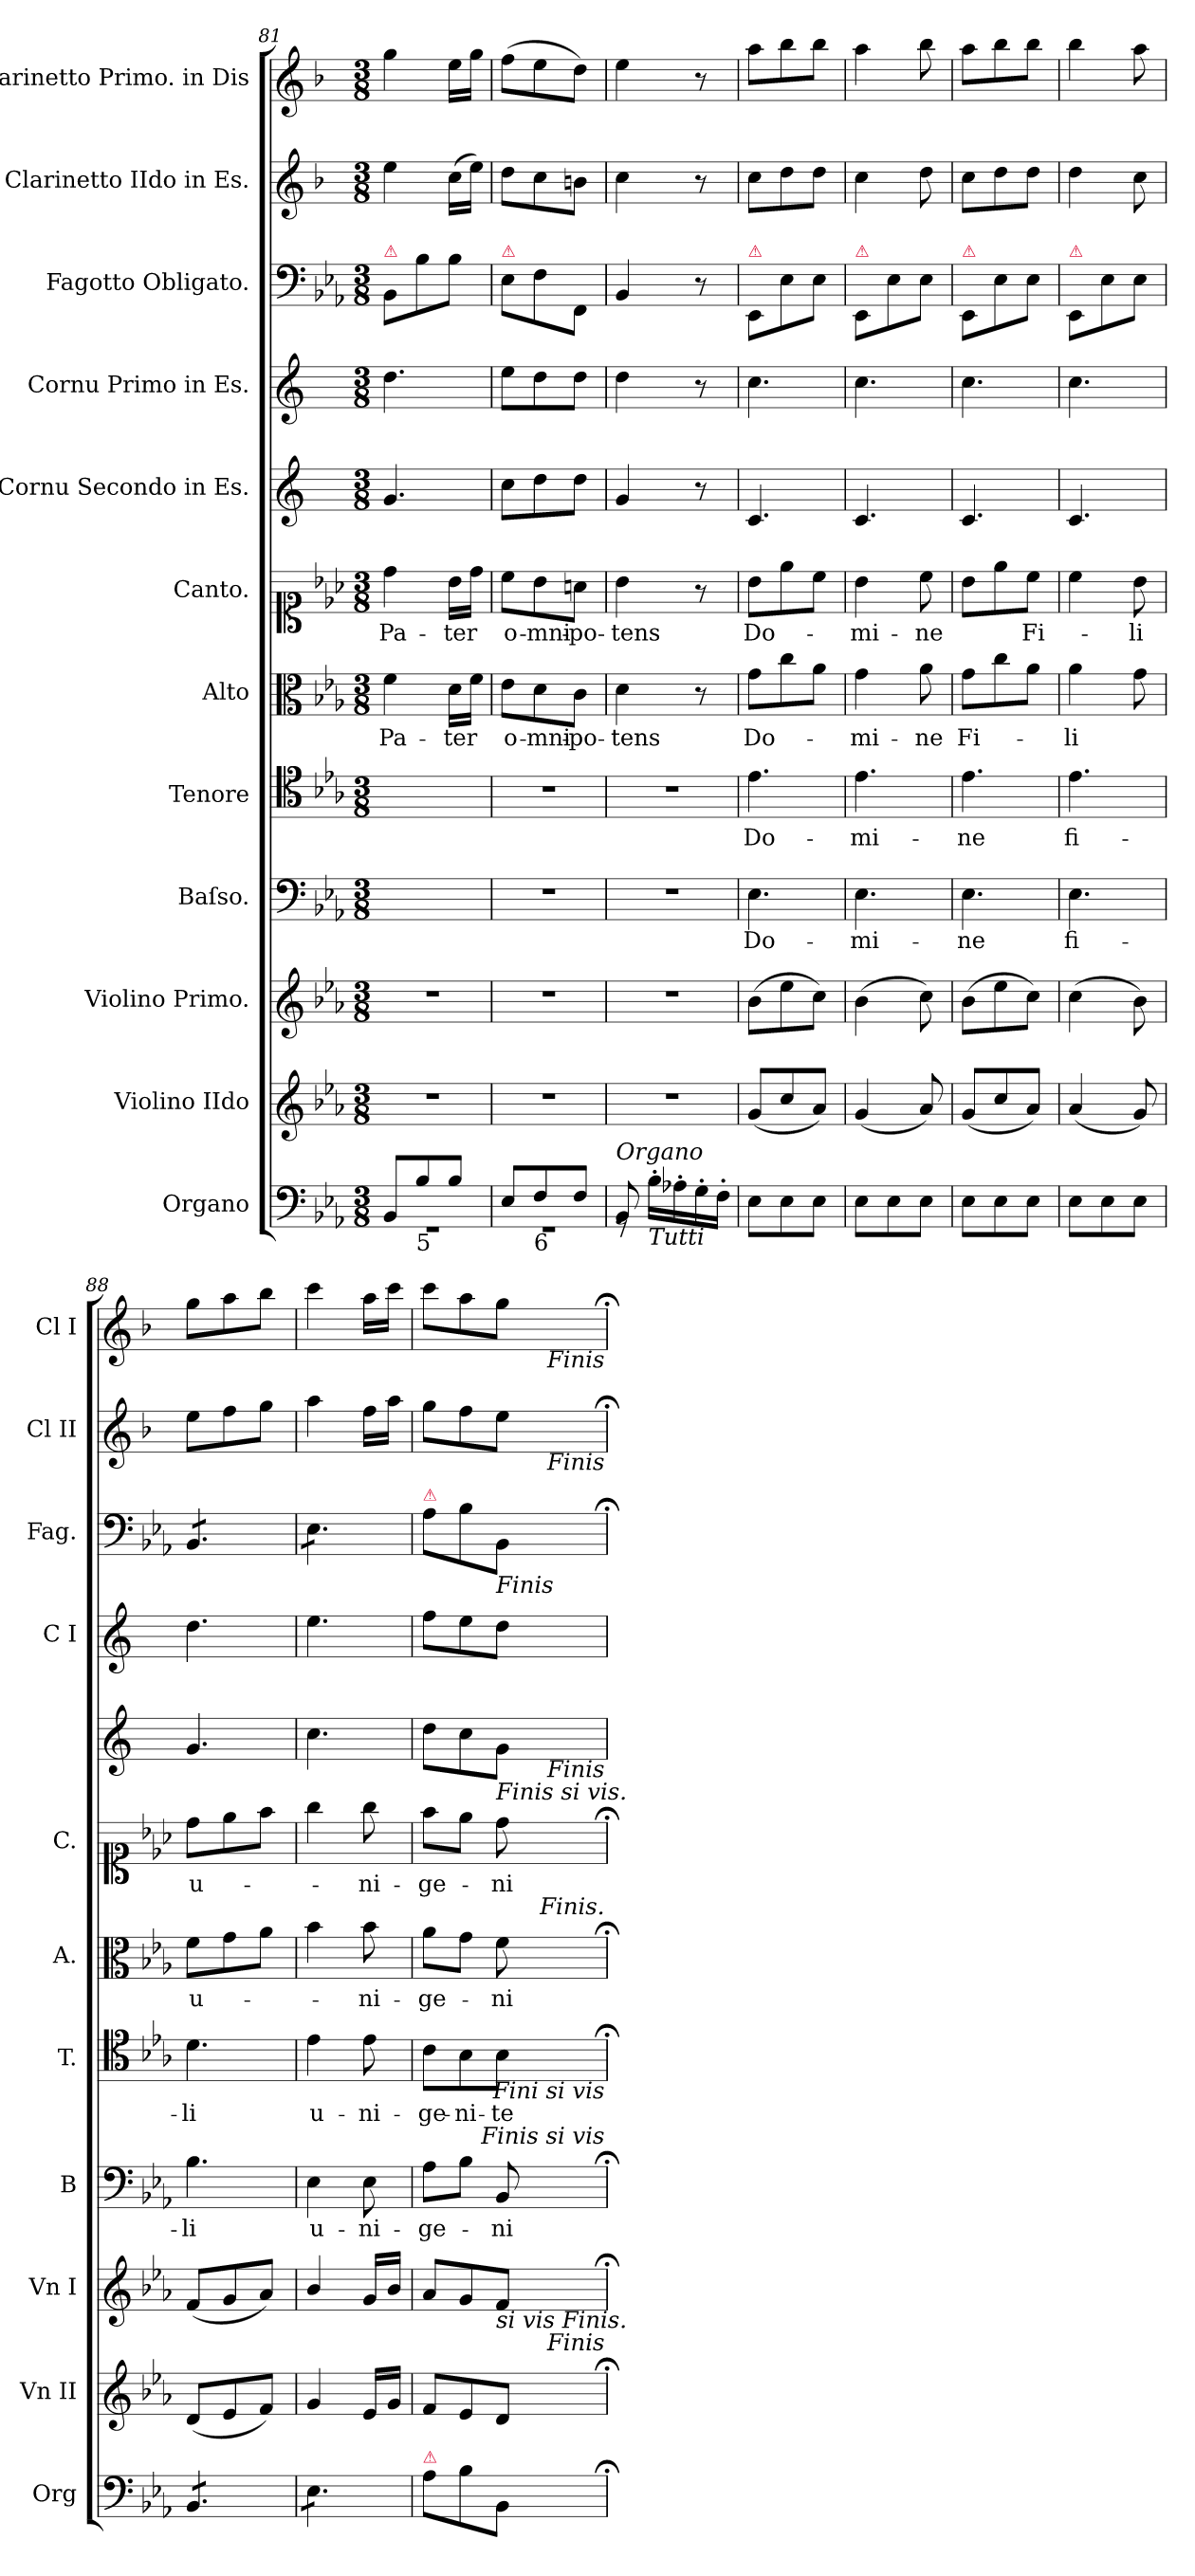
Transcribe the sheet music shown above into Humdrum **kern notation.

**kern	**kern	**dynam	**kern	**dynam	**kern	**text	**kern	**text	**kern	**text	**kern	**text	**kern	**dynam	**kern	**dynam	**kern	**dynam	**kern	**dynam	**kern	**dynam
*part12	*part11	*part11	*part10	*part10	*part9	*part9	*part8	*part8	*part7	*part7	*part6	*part6	*part5	*part5	*part4	*part4	*part3	*part3	*part2	*part2	*part1	*part1
*staff12	*staff11	*staff11	*staff10	*staff10	*staff9	*staff9	*staff8	*staff8	*staff7	*staff7	*staff6	*staff6	*staff5	*staff5	*staff4	*staff4	*staff3	*staff3	*staff2	*staff2	*staff1	*staff1
*I"Organo	*I"Violino IIdo	*	*I"Violino Primo.	*	*I"Baſso.	*	*I"Tenore	*	*I"Alto	*	*I"Canto.	*	*I"Cornu Secondo in Es.	*	*I"Cornu Primo in Es.	*	*I"Fagotto Obligato.	*	*I"Clarinetto IIdo in Es.	*	*I"Clarinetto Primo. in Dis	*
*I'Org	*I'Vn II	*	*I'Vn I	*	*I'B	*	*I'T.	*	*I'A.	*	*I'C.	*	*	*	*I'C I	*	*I'Fag.	*	*I'Cl II	*	*I'Cl I	*
*clefF4	*clefG2	*	*clefG2	*	*clefF4	*	*clefC4	*	*clefC3	*	*clefC1	*	*clefG2	*	*clefG2	*	*clefF4	*	*clefG2	*	*clefG2	*
*	*	*	*	*	*	*	*	*	*	*	*	*	*ITrd5c9	*	*ITrd5c9	*	*	*	*ITrd1c2	*	*ITrd1c2	*
*k[b-e-a-]	*k[b-e-a-]	*	*k[b-e-a-]	*	*k[b-e-a-]	*	*k[b-e-a-]	*	*k[b-e-a-]	*	*k[b-e-a-]	*	*k[b-e-a-]	*	*k[b-e-a-]	*	*k[b-e-a-]	*	*k[b-e-a-]	*	*k[b-e-a-]	*
*M3/8	*M3/8	*	*M3/8	*	*M3/8	*	*M3/8	*	*M3/8	*	*M3/8	*	*M3/8	*	*M3/8	*	*M3/8	*	*M3/8	*	*M3/8	*
=81	=81	=81	=81	=81	=81	=81	=81	=81	=81	=81	=81	=81	=81	=81	=81	=81	=81	=81	=81	=81	=81	=81
*^	*	*	*	*	*	*	*	*	*	*	*	*	*	*	*	*	*	*	*	*	*	*
!	!	!	!	!	!	!	!	!	!	!	!	!	!	!	!	!	!	!LO:TX:a:color=crimson:t=⚠	!	!	!	!	!
8BB-!/L	4.rGG	4.r	.	4.r	.	4.ryy	.	4.ryy	.	4f\	Pa-	4dd\	Pa-	4.B-/	.	4.f\	.	8BB-/L	.	4dd\	.	4ff\	.
!LO:TX:b:t=5	!	!	!	!	!	!	!	!	!	!	!	!	!	!	!	!	!	!	!	!	!	!	!
8B-!/	.	.	.	.	.	.	.	.	.	.	.	.	.	.	.	.	.	8B-\	.	.	.	.	.
8B-!/J	.	.	.	.	.	.	.	.	.	16d\LL	-ter	16b-\LL	-ter	.	.	.	.	8B-\J	.	(>16b-\LL	.	16dd\LL	.
.	.	.	.	.	.	.	.	.	.	16f\JJ	.	16dd\JJ	.	.	.	.	.	.	.	16dd\JJ)	.	16ff\JJ	.
=82	=82	=82	=82	=82	=82	=82	=82	=82	=82	=82	=82	=82	=82	=82	=82	=82	=82	=82	=82	=82	=82	=82	=82
!	!	!	!	!	!	!	!	!	!	!	!	!	!	!	!	!	!	!LO:TX:a:color=crimson:t=⚠	!	!	!	!	!
8E-!/L	4.rGG	4.r	.	4.r	.	4.r	.	4.r	.	8e-\L	o-	8cc\L	o-	8e-\L	.	8g\L	.	8E-\L	.	8cc\L	.	(>8ee-\L	.
!LO:TX:b:t=6	!	!	!	!	!	!	!	!	!	!	!	!	!	!	!	!	!	!	!	!	!	!	!
8F!/	.	.	.	.	.	.	.	.	.	8d\	-mni-	8b-\	-mni-	8f\	.	8f\	.	8F\	.	8b-\	.	8dd\	.
8F!/J	.	.	.	.	.	.	.	.	.	8c\J	-po-	8an\J	-po-	8f\J	.	8f\J	.	8FF/J	.	8an\J	.	8cc\J)	.
=83	=83	=83	=83	=83	=83	=83	=83	=83	=83	=83	=83	=83	=83	=83	=83	=83	=83	=83	=83	=83	=83	=83	=83
!LO:TX:a:i:t=Organo	!	!	!	!	!	!	!	!	!	!	!	!	!	!	!	!	!	!	!	!	!	!	!
!	!	!	!	!	!	!	!	!	!	!	!	!	!	!	!	!	!LO:DY:a	!	!	!	!	!	!
8BB-!/	8rGG	4.r	.	4.r	.	4.r	.	4.r	.	4d\	-tens	4b-\	-tens	4B-/	.	4f\	forte	4BB-/	.	4b-\	.	4dd\	.
!LO:TX:b:i:t=Tutti	!	!	!	!	!	!	!	!	!	!	!	!	!	!	!	!	!	!	!	!	!	!	!
4ryy	16B-'\LL	.	.	.	.	.	.	.	.	.	.	.	.	.	.	.	.	.	.	.	.	.	.
.	16A-X'\	.	.	.	.	.	.	.	.	.	.	.	.	.	.	.	.	.	.	.	.	.	.
!	!	!	!	!	!	!	!	!	!	!	!	!	!	!	!LO:DY:a	!	!	!	!	!	!	!	!
.	16G'\	.	.	.	.	.	.	.	.	8r	.	8r	.	8r	forte	8r	.	8r	.	8r	.	8r	.
.	16F'\JJ	.	.	.	.	.	.	.	.	.	.	.	.	.	.	.	.	.	.	.	.	.	.
=84	=84	=84	=84	=84	=84	=84	=84	=84	=84	=84	=84	=84	=84	=84	=84	=84	=84	=84	=84	=84	=84	=84	=84
!	!	!	!	!	!	!	!	!	!	!	!	!	!	!	!	!	!	!LO:TX:a:color=crimson:t=⚠	!	!	!	!	!
!	!	!	!LO:DY:a	!	!LO:DY:a	!	!	!	!	!	!	!	!	!	!	!	!	!	!LO:DY:a	!	!LO:DY:a	!	!LO:DY:a
*v	*v	*	*	*	*	*	*	*	*	*	*	*	*	*	*	*	*	*	*	*	*	*	*
8E-\L	(<8g/L	forte	(>8b-\L	forte	4.E-\	Do-	4.e-\	Do-	8g\L	Do-	8b-\L	Do-	4.E-/	.	4.e-\	.	8EE-/L	forte	8b-\L	forte	8gg\L	forte
8E-\	8cc/	.	8ee-\	.	.	.	.	.	8cc\	.	8ee-\	.	.	.	.	.	8E-\	.	8cc\	.	8aa-\	.
8E-\J	8a-/J)	.	8cc\J)	.	.	.	.	.	8a-\J	.	8cc\J	.	.	.	.	.	8E-\J	.	8cc\J	.	8aa-\J	.
=85	=85	=85	=85	=85	=85	=85	=85	=85	=85	=85	=85	=85	=85	=85	=85	=85	=85	=85	=85	=85	=85	=85
!	!	!	!	!	!	!	!	!	!	!	!	!	!	!	!	!	!LO:TX:a:color=crimson:t=⚠	!	!	!	!	!
8E-\L	(<4g/	.	(>4b-\	.	4.E-\	-mi-	4.e-\	-mi-	4g\	-mi-	4b-\	-mi-	4.E-/	.	4.e-\	.	8EE-/L	.	4b-\	.	4gg\	.
8E-\	.	.	.	.	.	.	.	.	.	.	.	.	.	.	.	.	8E-\	.	.	.	.	.
8E-\J	8a-/)	.	8cc\)	.	.	.	.	.	8a-\	-ne	8cc\	-ne	.	.	.	.	8E-\J	.	8cc\	.	8aa-\	.
=86	=86	=86	=86	=86	=86	=86	=86	=86	=86	=86	=86	=86	=86	=86	=86	=86	=86	=86	=86	=86	=86	=86
!	!	!	!	!	!	!	!	!	!	!	!	!	!	!	!	!	!LO:TX:a:color=crimson:t=⚠	!	!	!	!	!
8E-\L	(<8g/L	.	(>8b-\L	.	4.E-\	-ne	4.e-\	-ne	8g\L	Fi-	8b-\L	.	4.E-/	.	4.e-\	.	8EE-/L	.	8b-\L	.	8gg\L	.
8E-\	8cc/	.	8ee-\	.	.	.	.	.	8cc\	.	8ee-\	.	.	.	.	.	8E-\	.	8cc\	.	8aa-\	.
8E-\J	8a-/J)	.	8cc\J)	.	.	.	.	.	8a-\J	.	8cc\J	Fi-	.	.	.	.	8E-\J	.	8cc\J	.	8aa-\J	.
=87	=87	=87	=87	=87	=87	=87	=87	=87	=87	=87	=87	=87	=87	=87	=87	=87	=87	=87	=87	=87	=87	=87
!	!	!	!	!	!	!	!	!	!	!	!	!	!	!	!	!	!LO:TX:a:color=crimson:t=⚠	!	!	!	!	!
8E-\L	(<4a-/	.	(>4cc\	.	4.E-\	fi-	4.e-\	fi-	4a-\	-li	4cc\	.	4.E-/	.	4.e-\	.	8EE-/L	.	4cc\	.	4aa-\	.
8E-\	.	.	.	.	.	.	.	.	.	.	.	.	.	.	.	.	8E-\	.	.	.	.	.
8E-\J	8g/)	.	8b-\)	.	.	.	.	.	8g\	.	8b-\	-li	.	.	.	.	8E-\J	.	8b-\	.	8gg\	.
=88	=88	=88	=88	=88	=88	=88	=88	=88	=88	=88	=88	=88	=88	=88	=88	=88	=88	=88	=88	=88	=88	=88
*tremolo	*	*	*	*	*	*	*	*	*	*	*	*	*	*	*	*	*	*	*	*	*	*
*	*	*	*	*	*	*	*	*	*	*	*	*	*	*	*	*	*tremolo	*	*	*	*	*
8BB-/L	(<8d/L	.	(<8f/L	.	4.B-\	-li	4.d\	-li	8f\L	u-	8dd\L	u-	4.B-/	.	4.f\	.	8BB-/L	.	8dd\L	.	8ff\L	.
8BB-/	8e-/	.	8g/	.	.	.	.	.	8g\	.	8ee-\	.	.	.	.	.	8BB-/	.	8ee-\	.	8gg\	.
8BB-/J	8f/J)	.	8a-/J)	.	.	.	.	.	8a-\J	.	8ff\J	.	.	.	.	.	8BB-/J	.	8ff\J	.	8aa-\J	.
=89	=89	=89	=89	=89	=89	=89	=89	=89	=89	=89	=89	=89	=89	=89	=89	=89	=89	=89	=89	=89	=89	=89
8E-\L	4g/	.	4b-/	.	4E-\	u-	4e-\	u-	4b-\	.	4gg\	.	4.e-\	.	4.g\	.	8E-\L	.	4gg\	.	4bb-\	.
8E-\	.	.	.	.	.	.	.	.	.	.	.	.	.	.	.	.	8E-\	.	.	.	.	.
8E-\J	16e-/LL	.	16g/LL	.	8E-\	-ni-	8e-\	-ni-	8b-\	-ni-	8gg\	-ni-	.	.	.	.	8E-\J	.	16ee-\LL	.	16gg\LL	.
*	*	*	*	*	*	*	*	*	*	*	*	*	*	*	*	*	*Xtremolo	*	*	*	*	*
*Xtremolo	*	*	*	*	*	*	*	*	*	*	*	*	*	*	*	*	*	*	*	*	*	*
.	16g/JJ	.	16b-/JJ	.	.	.	.	.	.	.	.	.	.	.	.	.	.	.	16gg\JJ	.	16bb-\JJ	.
=90	=90	=90	=90	=90	=90	=90	=90	=90	=90	=90	=90	=90	=90	=90	=90	=90	=90	=90	=90	=90	=90	=90
!	!	!	!	!	!	!	!	!	!	!	!	!	!	!	!	!	!LO:TX:a:color=crimson:t=⚠	!	!	!	!	!
!LO:TX:a:color=crimson:t=⚠	!	!	!	!	!	!	!	!	!	!	!	!	!	!	!	!	!	!	!	!	!	!
8A-\L	8f/L	.	8a-/L	.	8A-\L	-ge-	8c\L	-ge-	8a-\L	-ge-	8ff\L	-ge-	8f\L	.	8a-\L	.	8A-\L	.	8ff\L	.	8bb-\L	.
8B-\	8e-/	.	8g/	.	8B-\J	.	8B-\	-ni-	8g\J	.	8ee-\J	.	8e-\	.	8g\	.	8B-\	.	8ee-\	.	8gg\	.
!	!	!	!	!	!	!	!	!	!	!	!	!	!	!	!	!	!LO:TX:b:i:t=Finis	!	!	!	!	!
!	!	!	!	!	!	!	!	!	!	!	!LO:TX:a:i:t=Finis si vis.	!	!	!	!	!	!	!	!	!	!	!
!	!	!	!LO:TX:b:i:t=si vis Finis.	!	!	!	!	!	!	!	!	!	!	!	!	!	!	!	!	!	!	!
8BB-/J	8d/J	.	8f/J	.	8BB-/	-ni-	8B-\J	-te	8f\	-ni-	8dd\	-ni-	8B-\J	.	8f\J	.	8BB-/J	.	8dd\J	.	8ff\J	.
!	!	!	!	!	!	!	!	!	!	!	!	!	!	!	!	!	!	!	!	!	!LO:TX:b:i:t=Finis	!
!	!	!	!	!	!	!	!	!	!	!	!	!	!	!	!	!	!	!	!LO:TX:b:i:t=Finis	!	!	!
!	!	!	!	!	!	!	!	!	!	!	!	!	!LO:TX:b:i:t=Finis	!	!	!	!	!	!	!	!	!
!	!	!	!	!	!	!	!	!	!LO:TX:a:i:t=Finis.	!	!	!	!	!	!	!	!	!	!	!	!	!
!	!	!	!	!	!	!	!LO:TX:b:i:t=Fini si vis	!	!	!	!	!	!	!	!	!	!	!	!	!	!	!
!	!	!	!	!	!LO:TX:a:i:t=Finis si vis	!	!	!	!	!	!	!	!	!	!	!	!	!	!	!	!	!
!	!LO:TX:a:i:t=Finis	!	!	!	!	!	!	!	!	!	!	!	!	!	!	!	!	!	!	!	!	!
=;	=;	=;	=;	=;	=;	=;	=;	=;	=;	=;	=;	=;	=	=;	=	=;	=;	=;	=;	=;	=;	=;
*-	*-	*-	*-	*-	*-	*-	*-	*-	*-	*-	*-	*-	*-	*-	*-	*-	*-	*-	*-	*-	*-	*-
